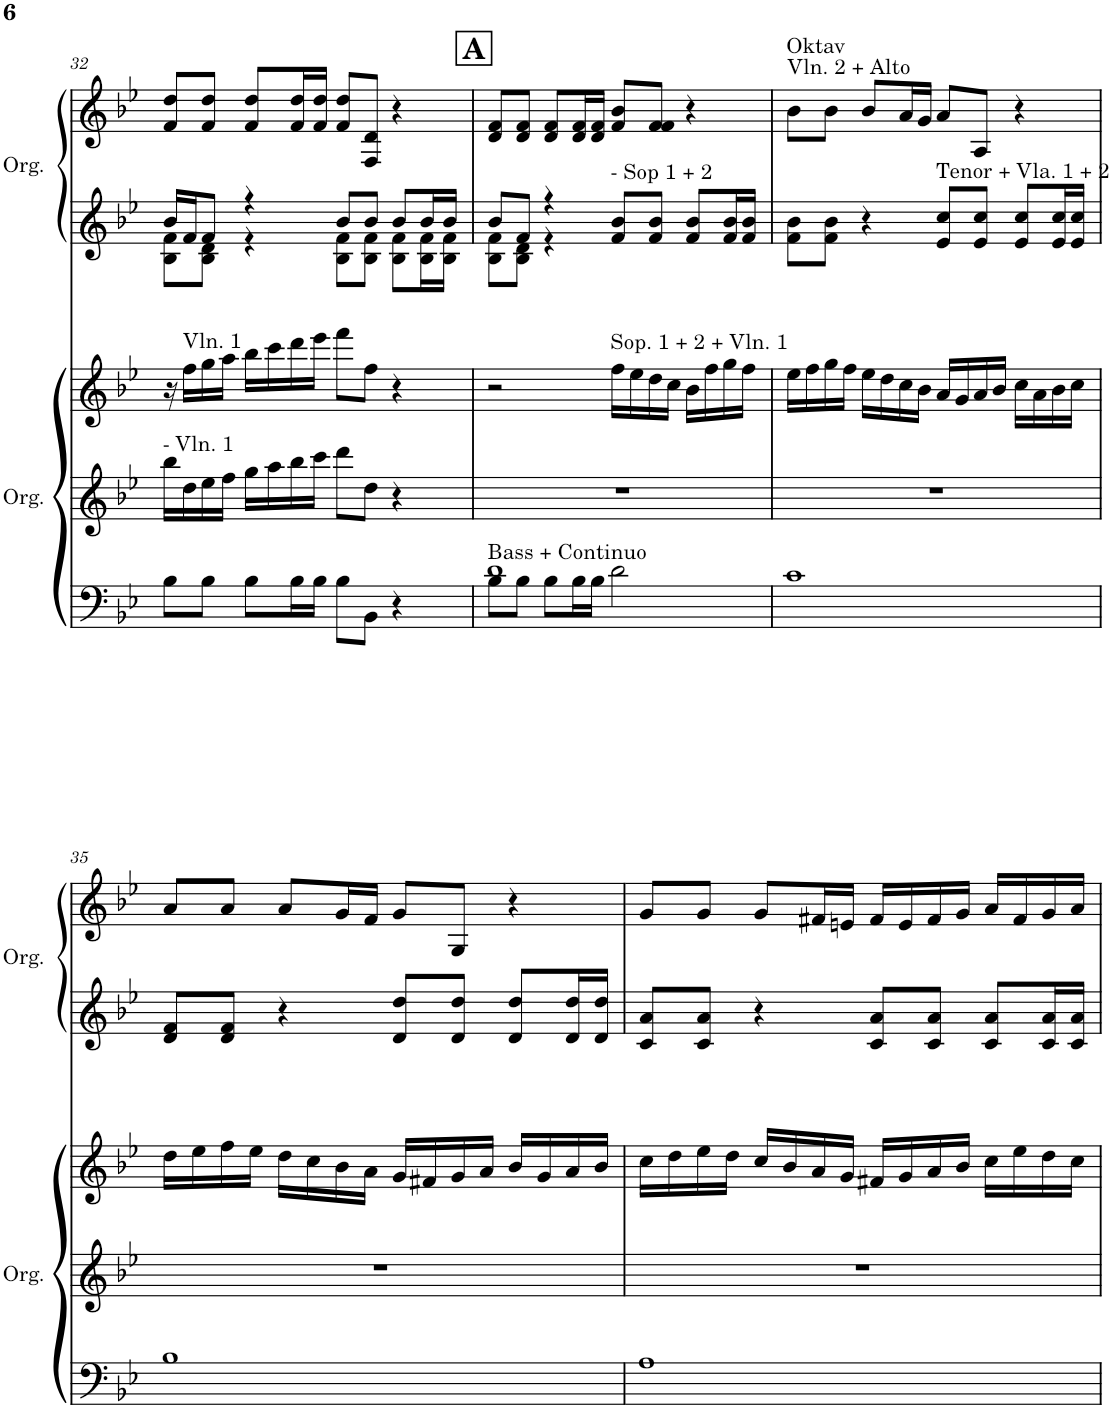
**kern	**kern	**kern	**kern	**kern
*part2	*part2	*part2	*part1	*part1
*staff5	*staff4	*staff3	*staff2	*staff1
*I"Organ	*	*	*I"Organ	*
*I'Org.	*	*	*I'Org.	*
!!LO:PB:g=z
*clefF4	*clefG2	*clefG2	*clefG2	*clefG2
*k[b-e-]	*k[b-e-]	*k[b-e-]	*k[b-e-]	*k[b-e-]
*M4/4	*M4/4	*M4/4	*M4/4	*M4/4
=32	=32	=32	=32	=32
*	*	*	*^	*
!	!LO:TX:a:t=- Vln. 1	!	!	!	!
8B-\L	16bb-\LL	16r	16b-/LL	8B-\ 8f\L	8f/ 8dd/L
!	!	!LO:TX:a:t=Vln. 1	!	!	!
.	16dd\	16ff\LL	16f/J	.	.
8B-\J	16ee-\	16gg\	8f/J	8B-\ 8d\J	8f/ 8dd/J
.	16ff\JJ	16aa\JJ	.	.	.
8B-\L	16gg\LL	16bb-\LL	4r	4r	8f/ 8dd/L
.	16aa\	16ccc\	.	.	.
16B-\L	16bb-\	16ddd\	.	.	16f/ 16dd/L
16B-\JJ	16ccc\JJ	16eee-\JJ	.	.	16f/ 16dd/JJ
8B-\L	8ddd\L	8fff\L	8b-/L	8B-\ 8f\L	8f/ 8dd/L
8BB-\J	8dd\J	8ff\J	8b-/J	8B-\ 8f\J	8F/ 8d/J
4r	4r	4r	8b-/L	8B-\ 8f\L	4r
.	.	.	16b-/L	16B-\ 16f\L	.
.	.	.	16b-/JJ	16B-\ 16f\JJ	.
!!LO:REH:place=s1:a:B:cj:fs=14:t=A
=33	=33	=33	=33	=33	=33
*^	*	*	*	*	*
!LO:TX:a:t=Bass + Continuo	!	!	!	!	!	!
8B-\L	1d	1r	2r	8b-/L	8B-\ 8f\L	8d/ 8f/L
8B-\J	.	.	.	8f/J	8B-\ 8d\J	8d/ 8f/J
8B-\L	.	.	.	4r	4r	8d/ 8f/L
16B-\L	.	.	.	.	.	16d/ 16f/L
16B-\JJ	.	.	.	.	.	16d/ 16f/JJ
!	!	!	!	!LO:TX:a:t=- Sop 1 + 2	!	!
!	!	!	!LO:TX:a:t=Sop. 1 + 2 + Vln. 1	!	!	!
2d\	.	.	16ff\LL	8f/ 8b-/L	2ryy	8f/ 8b-/L
.	.	.	16ee-\	.	.	.
.	.	.	16dd\	8f/ 8b-/J	.	8f/ 8f/J
.	.	.	16cc\JJ	.	.	.
.	.	.	16b-\LL	8f/ 8b-/L	.	4r
.	.	.	16ff\	.	.	.
.	.	.	16gg\	16f/ 16b-/L	.	.
.	.	.	16ff\JJ	16f/ 16b-/JJ	.	.
*v	*v	*	*	*v	*v	*
=34	=34	=34	=34	=34
!	!	!	!	!LO:TX:a:t=Vln. 2 + Alto
!	!	!	!	!LO:TX:a:t=Oktav
1c	1r	16ee-\LL	8f\ 8b-\L	8b-\L
.	.	16ff\	.	.
.	.	16gg\	8f\ 8b-\J	8b-\J
.	.	16ff\JJ	.	.
.	.	16ee-\LL	4r	8b-/L
.	.	16dd\	.	.
.	.	16cc\	.	16a/L
.	.	16b-\JJ	.	16g/JJ
!	!	!	!LO:TX:a:t=Tenor + Vla. 1 + 2	!
.	.	16a/LL	8e-/ 8cc/L	8a/L
.	.	16g/	.	.
.	.	16a/	8e-/ 8cc/J	8A/J
.	.	16b-/JJ	.	.
.	.	16cc\LL	8e-/ 8cc/L	4r
.	.	16a\	.	.
.	.	16b-\	16e-/ 16cc/L	.
.	.	16cc\JJ	16e-/ 16cc/JJ	.
!!LO:LB:g=z
=35	=35	=35	=35	=35
1B-	1r	16dd\LL	8d/ 8f/L	8a/L
.	.	16ee-\	.	.
.	.	16ff\	8d/ 8f/J	8a/J
.	.	16ee-\JJ	.	.
.	.	16dd\LL	4r	8a/L
.	.	16cc\	.	.
.	.	16b-\	.	16g/L
.	.	16a\JJ	.	16f/JJ
.	.	16g/LL	8d/ 8dd/L	8g/L
.	.	16f#X/	.	.
.	.	16g/	8d/ 8dd/J	8G/J
.	.	16a/JJ	.	.
.	.	16b-/LL	8d/ 8dd/L	4r
.	.	16g/	.	.
.	.	16a/	16d/ 16dd/L	.
.	.	16b-/JJ	16d/ 16dd/JJ	.
=36	=36	=36	=36	=36
1A	1r	16cc\LL	8c/ 8a/L	8g/L
.	.	16dd\	.	.
.	.	16ee-\	8c/ 8a/J	8g/J
.	.	16dd\JJ	.	.
.	.	16cc/LL	4r	8g/L
.	.	16b-/	.	.
.	.	16a/	.	16f#X/L
.	.	16g/JJ	.	16en/JJ
.	.	16f#X/LL	8c/ 8a/L	16f#/LL
.	.	16g/	.	16e/
.	.	16a/	8c/ 8a/J	16f#/
.	.	16b-/JJ	.	16g/JJ
.	.	16cc\LL	8c/ 8a/L	16a/LL
.	.	16ee-\	.	16f#/
.	.	16dd\	16c/ 16a/L	16g/
.	.	16cc\JJ	16c/ 16a/JJ	16a/JJ
=	=	=	=	=
*-	*-	*-	*-	*-
